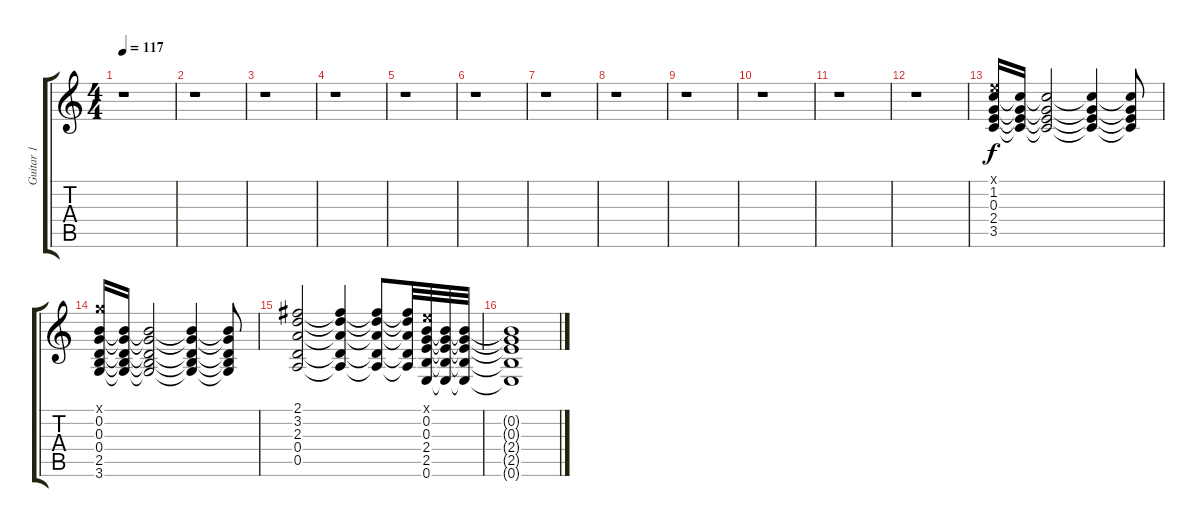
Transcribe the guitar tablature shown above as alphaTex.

\track ("Guitar 1" "Guitar 1") {instrument overdrivenguitar}
\staff {score tabs}
\tuning (E4 B3 G3 D3 A2 E2) {hide}
\ts (4 4)
\tempo 117
\clef g2
\ks c
r.1{dy f instrument overdrivenguitar} |
r.1 |
r.1 |
r.1 |
r.1 |
r.1 |
r.1 |
r.1 |
r.1 |
r.1 |
r.1 |
r.1 |
(0.1{x} 1.2 0.3 2.4 3.5).16{volume 8} (1.2{t} 0.3{t} 2.4{t} 3.5{t}).16 (1.2{t} 0.3{t} 2.4{t} 3.5{t}).2 (1.2{t} 0.3{t} 2.4{t} 3.5{t}).4 (1.2{t} 0.3{t} 2.4{t} 3.5{t}).8 |
(3.1{x} 0.2 0.3 0.4 2.5 3.6).16 (0.2{t} 0.3{t} 0.4{t} 2.5{t} 3.6{t}).16 (0.2{t} 0.3{t} 0.4{t} 2.5{t} 3.6{t}).2 (0.2{t} 0.3{t} 0.4{t} 2.5{t} 3.6{t}).4 (0.2{t} 0.3{t} 0.4{t} 2.5{t} 3.6{t}).8 |
(2.1 3.2 2.3 0.4 0.5).2 (2.1{t} 3.2{t} 2.3{t} 0.4{t} 0.5{t}).4 (2.1{t} 3.2{t} 2.3{t} 0.4{t} 0.5{t}).8 (2.1{t} 3.2{t} 2.3{t} 0.4{t} 0.5{t}).32 (0.1{x} 0.2 0.3 2.4 2.5 0.6).32 (0.2{t} 0.3{t} 2.4{t} 2.5{t} 0.6{t}).32 (0.2{t} 0.3{t} 2.4{t} 2.5{t} 0.6{t}).32 |
(0.2{t} 0.3{t} 2.4{t} 2.5{t} 0.6{t}).1
